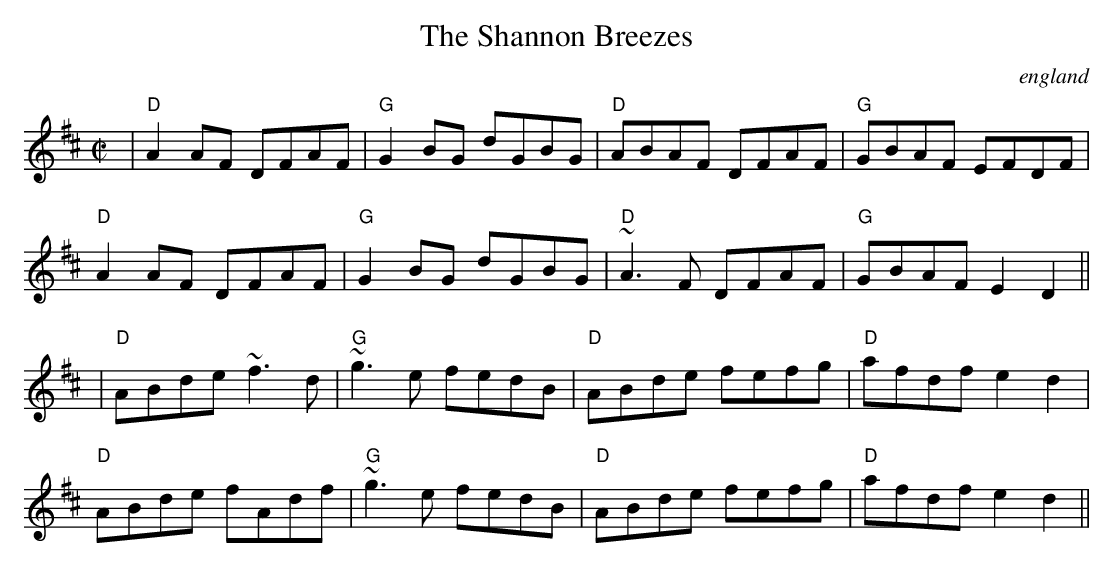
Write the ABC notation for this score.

X:1
T:Shannon Breezes, The
O:england
""E:7
M:C|
K:D
|"D"A2AF DFAF|"G"G2BG dGBG|"D"ABAF DFAF|"G"GBAF EFDF|
"D"A2AF DFAF|"G"G2BG dGBG|"D"~A3 F DFAF|"G"GBAF E2D2||
|"D"ABde ~f3d|"G"~g3e fedB|"D"ABde fefg|"D"afdf e2d2|
"D"ABde fAdf|"G"~g3e fedB|"D"ABde fefg|"D"afdf e2d2||
